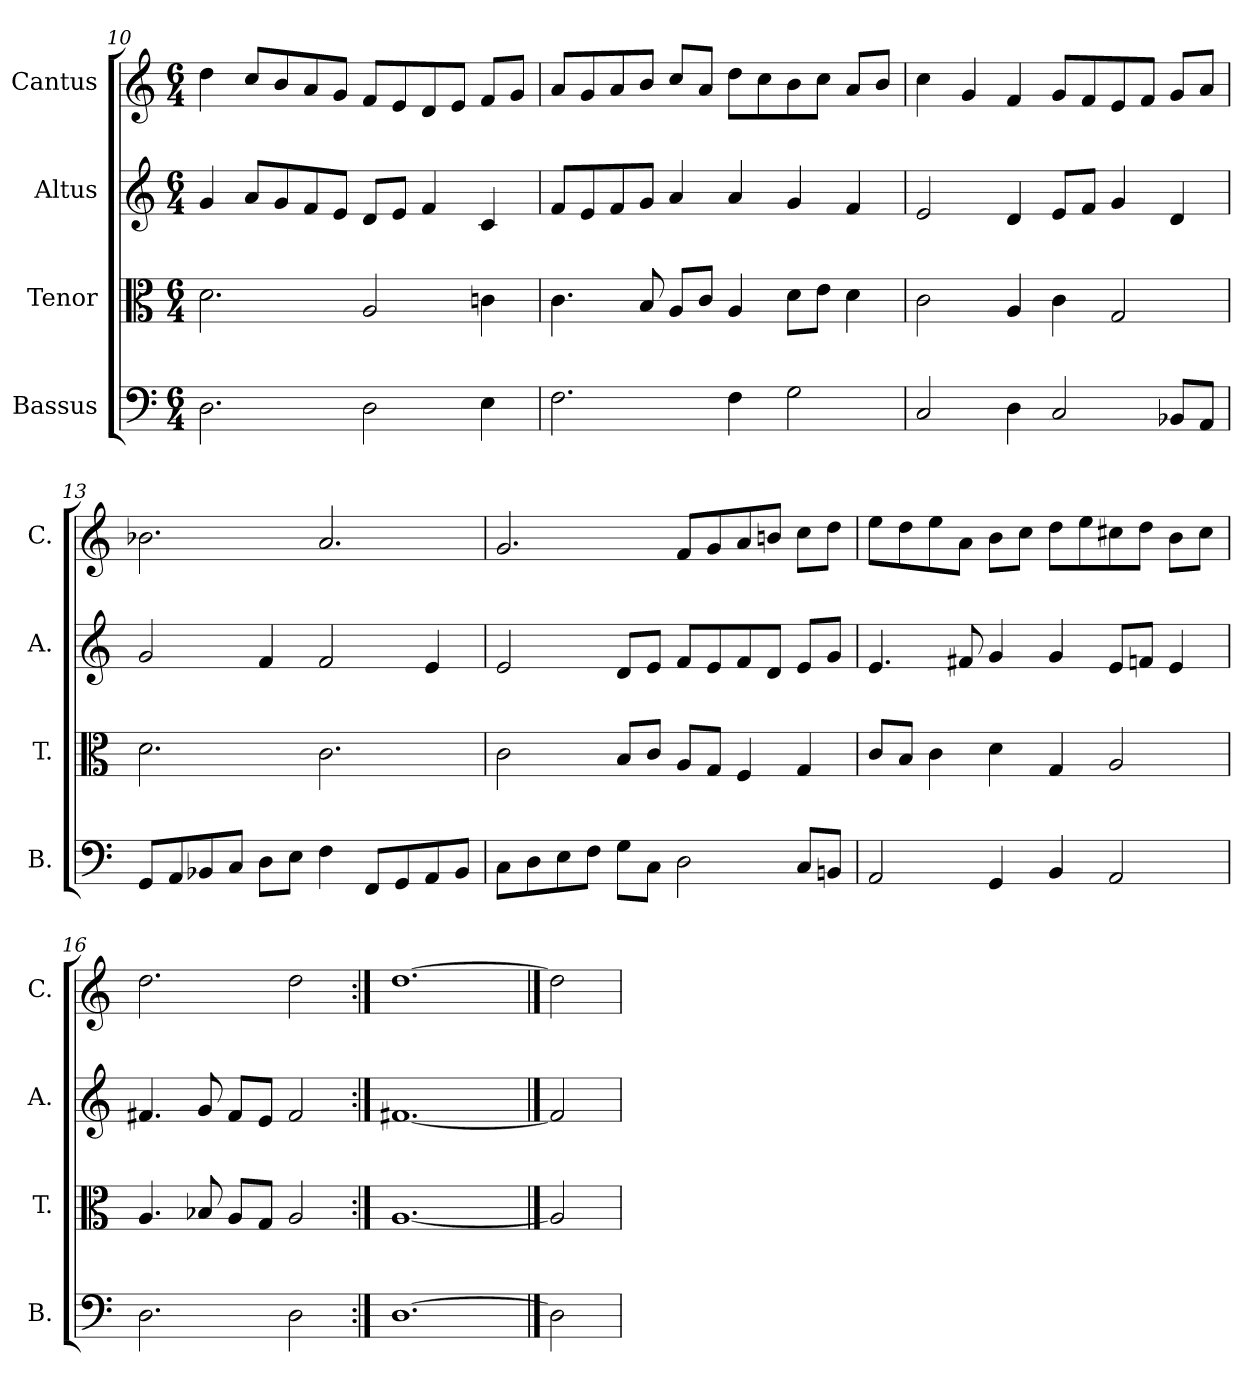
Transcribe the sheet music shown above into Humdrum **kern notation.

**kern	**kern	**kern	**kern
*part4	*part3	*part2	*part1
*staff4	*staff3	*staff2	*staff1
*I"Bassus	*I"Tenor	*I"Altus	*I"Cantus
*I'B.	*I'T.	*I'A.	*I'C.
*clefF4	*clefC3	*clefG2	*clefG2
*k[]	*k[]	*k[]	*k[]
*M6/4	*M6/4	*M6/4	*M6/4
=10	=10	=10	=10
2.D\	2.d\	4g/	4dd\
.	.	8a/L	8cc/L
.	.	8g/	8b/
.	.	8f/	8a/
.	.	8e/J	8g/J
2D\	2A/	8d/L	8f/L
.	.	8e/J	8e/
.	.	4f/	8d/
.	.	.	8e/J
4E\	4cn\	4c/	8f/L
.	.	.	8g/J
=11	=11	=11	=11
2.F\	4.c\	8f/L	8a/L
.	.	8e/	8g/
.	.	8f/	8a/
.	8B/	8g/J	8b/J
.	8A/L	4a/	8cc/L
.	8c/J	.	8a/J
4F\	4A/	4a/	8dd\L
.	.	.	8cc\
2G\	8d\L	4g/	8b\
.	8e\J	.	8cc\J
.	4d\	4f/	8a/L
.	.	.	8b/J
=12	=12	=12	=12
2C/	2c\	2e/	4cc\
.	.	.	4g/
4D\	4A/	4d/	4f/
2C/	4c\	8e/L	8g/L
.	.	8f/J	8f/
.	2G/	4g/	8e/
.	.	.	8f/J
8BB-X/L	.	4d/	8g/L
8AA/J	.	.	8a/J
!!LO:LB:g=z
=13	=13	=13	=13
8GG/L	2.d\	2g/	2.b-X\
8AA/	.	.	.
8BB-X/	.	.	.
8C/J	.	.	.
8D\L	.	4f/	.
8E\J	.	.	.
4F\	2.c\	2f/	2.a/
8FF/L	.	.	.
8GG/	.	.	.
8AA/	.	4e/	.
8BB-/J	.	.	.
=14	=14	=14	=14
8C\L	2c\	2e/	2.g/
8D\	.	.	.
8E\	.	.	.
8F\J	.	.	.
8G\L	8B/L	8d/L	.
8C\J	8c/J	8e/J	.
2D\	8A/L	8f/L	8f/L
.	8G/J	8e/	8g/
.	4F/	8f/	8a/
.	.	8d/J	8bn/J
8C/L	4G/	8e/L	8cc\L
8BBn/J	.	8g/J	8dd\J
=15	=15	=15	=15
2AA/	8c/L	4.e/	8ee\L
.	8B/J	.	8dd\
.	4c\	.	8ee\
.	.	8f#X/	8a\J
4GG/	4d\	4g/	8b\L
.	.	.	8cc\J
4BB/	4G/	4g/	8dd\L
.	.	.	8ee\
2AA/	2A/	8e/L	8cc#X\
.	.	8fn/J	8dd\J
.	.	4e/	8b\L
.	.	.	8cc#\J
=16	=16	=16	=16
2.D\	4.A/	4.f#X/	2.dd\
.	8B-X/	8g/	.
.	8A/L	8f#/L	.
.	8G/J	8e/J	.
2D\	2A/	2f#/	2dd\
=17:|!	=17:|!	=17:|!	=17:|!
[1.D	[1.A	[1.f#X	[1.dd
==18	==18	==18	==18
2D]	2A]	2f#]	2dd]
=	=	=	=
*-	*-	*-	*-
